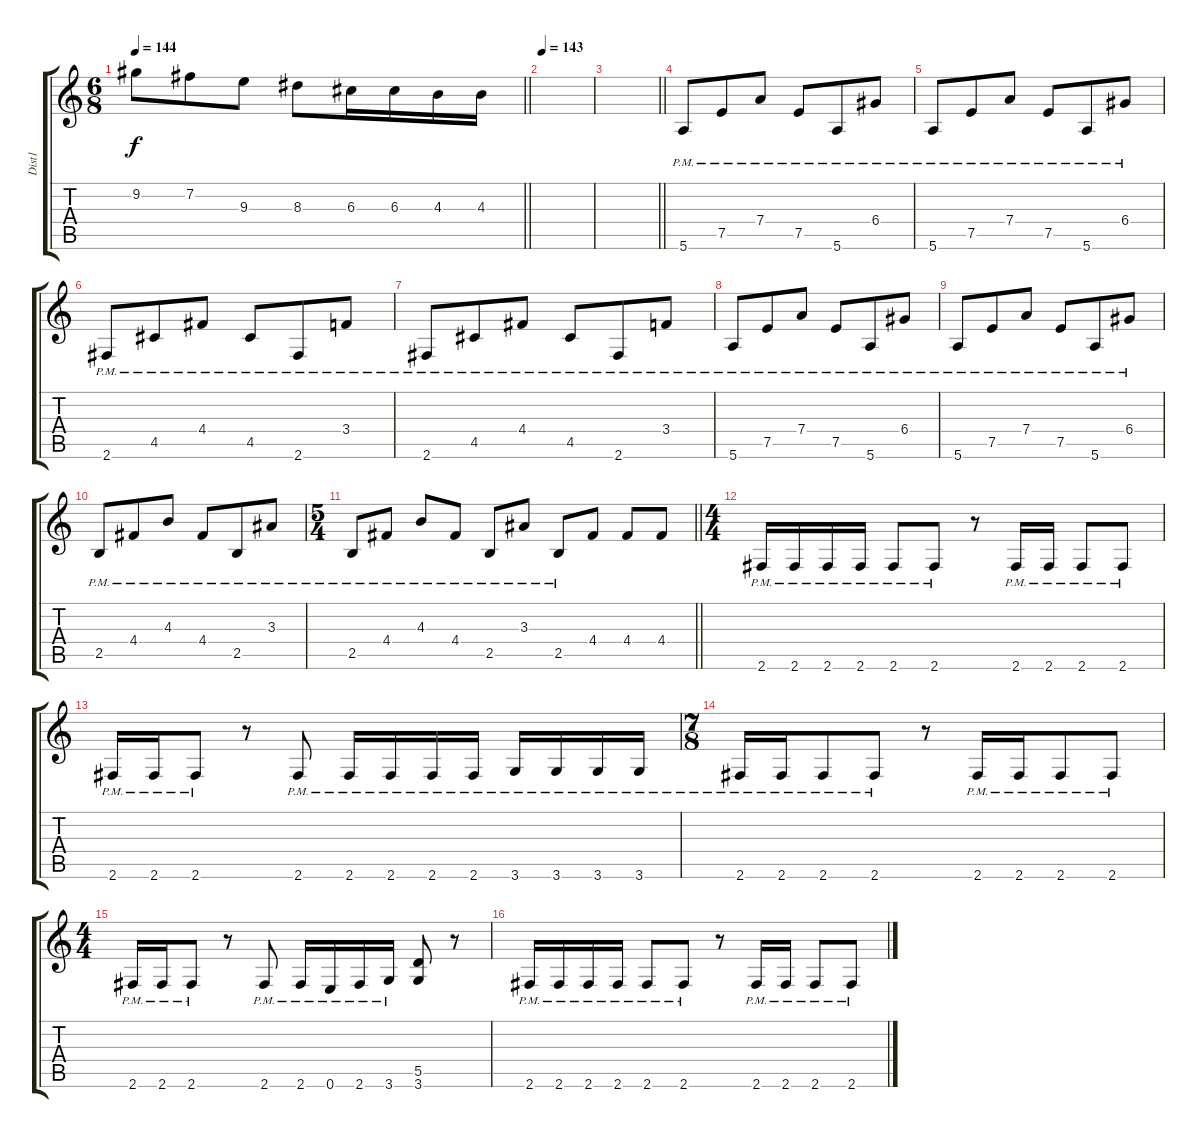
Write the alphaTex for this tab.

\track ("Dist1" "Dist1") {instrument distortionguitar}
\staff {score tabs}
\tuning (E4 B3 G3 D3 A2 E2) {hide}
\ts (6 8)
\tempo 144
\clef g2
\barLineRight lightlight
\ks c
9.2.8{dy f} 7.2.8 9.3.8 8.3.8 6.3.16 6.3.16 4.3.16 4.3.16 |
\section ("" "")
\tempo 143
|
\barLineRight lightlight
|
5.6{pm}.8 7.5{pm}.8 7.4{pm}.8 7.5{pm}.8 5.6{pm}.8 6.4{pm}.8 |
5.6{pm}.8 7.5{pm}.8 7.4{pm}.8 7.5{pm}.8 5.6{pm}.8 6.4{pm}.8 |
2.6{pm}.8 4.5{pm}.8 4.4{pm}.8 4.5{pm}.8 2.6{pm}.8 3.4{pm}.8 |
2.6{pm}.8 4.5{pm}.8 4.4{pm}.8 4.5{pm}.8 2.6{pm}.8 3.4{pm}.8 |
5.6{pm}.8 7.5{pm}.8 7.4{pm}.8 7.5{pm}.8 5.6{pm}.8 6.4{pm}.8 |
5.6{pm}.8 7.5{pm}.8 7.4{pm}.8 7.5{pm}.8 5.6{pm}.8 6.4{pm}.8 |
2.5{pm}.8 4.4{pm}.8 4.3{pm}.8 4.4{pm}.8 2.5{pm}.8 3.3{pm}.8 |
\ts (5 4)
\barLineRight lightlight
2.5{pm}.8 4.4{pm}.8 4.3{pm}.8 4.4{pm}.8 2.5{pm}.8 3.3{pm}.8 2.5{pm}.8 4.4.8 4.4.8 4.4.8 |
\ts (4 4)
\section ("" "")
2.6{pm}.16 2.6{pm}.16 2.6{pm}.16 2.6{pm}.16 2.6{pm}.8 2.6{pm}.8 r.8 2.6{pm}.16 2.6{pm}.16 2.6{pm}.8 2.6{pm}.8 |
2.6{pm}.16 2.6{pm}.16 2.6{pm}.8 r.8 2.6{pm}.8 2.6{pm}.16 2.6{pm}.16 2.6{pm}.16 2.6{pm}.16 3.6{pm}.16 3.6{pm}.16 3.6{pm}.16 3.6{pm}.16 |
\ts (7 8)
2.6{pm}.16 2.6{pm}.16 2.6{pm}.8 2.6{pm}.8 r.8 2.6{pm}.16 2.6{pm}.16 2.6{pm}.8 2.6{pm}.8 |
\ts (4 4)
2.6{pm}.16 2.6{pm}.16 2.6{pm}.8 r.8 2.6{pm}.8 2.6{pm}.16 0.6{pm}.16 2.6{pm}.16 3.6{pm}.16 (5.5 3.6).8 r.8 |
2.6{pm}.16 2.6{pm}.16 2.6{pm}.16 2.6{pm}.16 2.6{pm}.8 2.6{pm}.8 r.8 2.6{pm}.16 2.6{pm}.16 2.6{pm}.8 2.6{pm}.8
